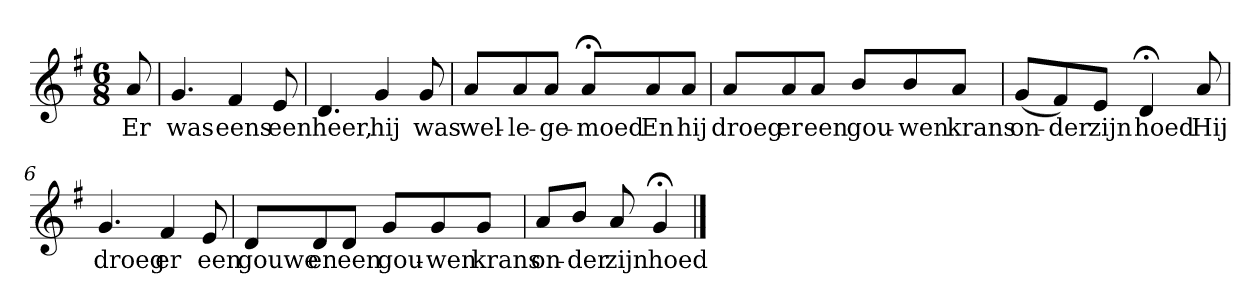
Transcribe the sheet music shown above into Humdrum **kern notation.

**kern	**text
*part1	*part1
*staff1	*staff1
*k[f#]	*
*G:	*
*M6/8	*
*MM120	*
=	=
8a	Er
=1	=1
4.g	was
4f#	eens
8e	een
=2	=2
4.d	heer,
4g	hij
8g	was
=3	=3
8aL	wel-
8a	-le-
8aJ	-ge-
8a;<L	-moed
8a	En
8aJ	hij
=4	=4
8aL	droeg
8a	er
8aJ	een
8bL	gou-
8b	-wen
8aJ	krans
=5	=5
(8gL	on-
8f#)	-der
8eJ	zijn
4d;<	hoed
8a	Hij
=6	=6
4.g	droeg
4f#	er
8e	een
=7	=7
8dL	gouwe
8d	en
8dJ	een
8gL	gou-
8g	-wen
8gJ	krans
=8	=8
8aL	on-
8bJ	-der
8a	zijn
4g;<	hoed
==	==
*-	*-
